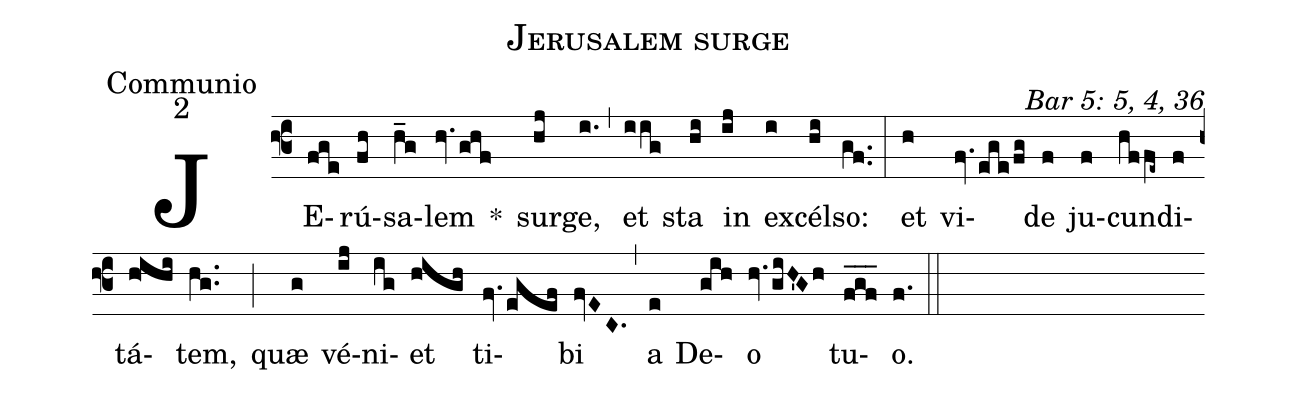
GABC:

name: Jerusalem surge;
office-part: Communio;
mode: 2;
commentary: Bar 5: 5, 4, 36;
%%
(f3) JE(fge)rú(fh)sa(h_g)lem(hv.ghf) *() sur(hj)ge,(i.) (,) et(i/ig) sta(hi) in(ij) ex(i)cél(hi)so:(gf..) (:)
et(h) vi(fv./ege/fg)de(f) ju(f)cun(hf/fe~)di(f)tá(h!ihi)tem,(hg..) (;) quæ(g) vé(ij)ni(ig)et(high) ti(fv./egef)bi(fvEC.) (,) a(e) De(gih)o(hv./giH'Gh) tu(fgf___)o.(f.) (::)
